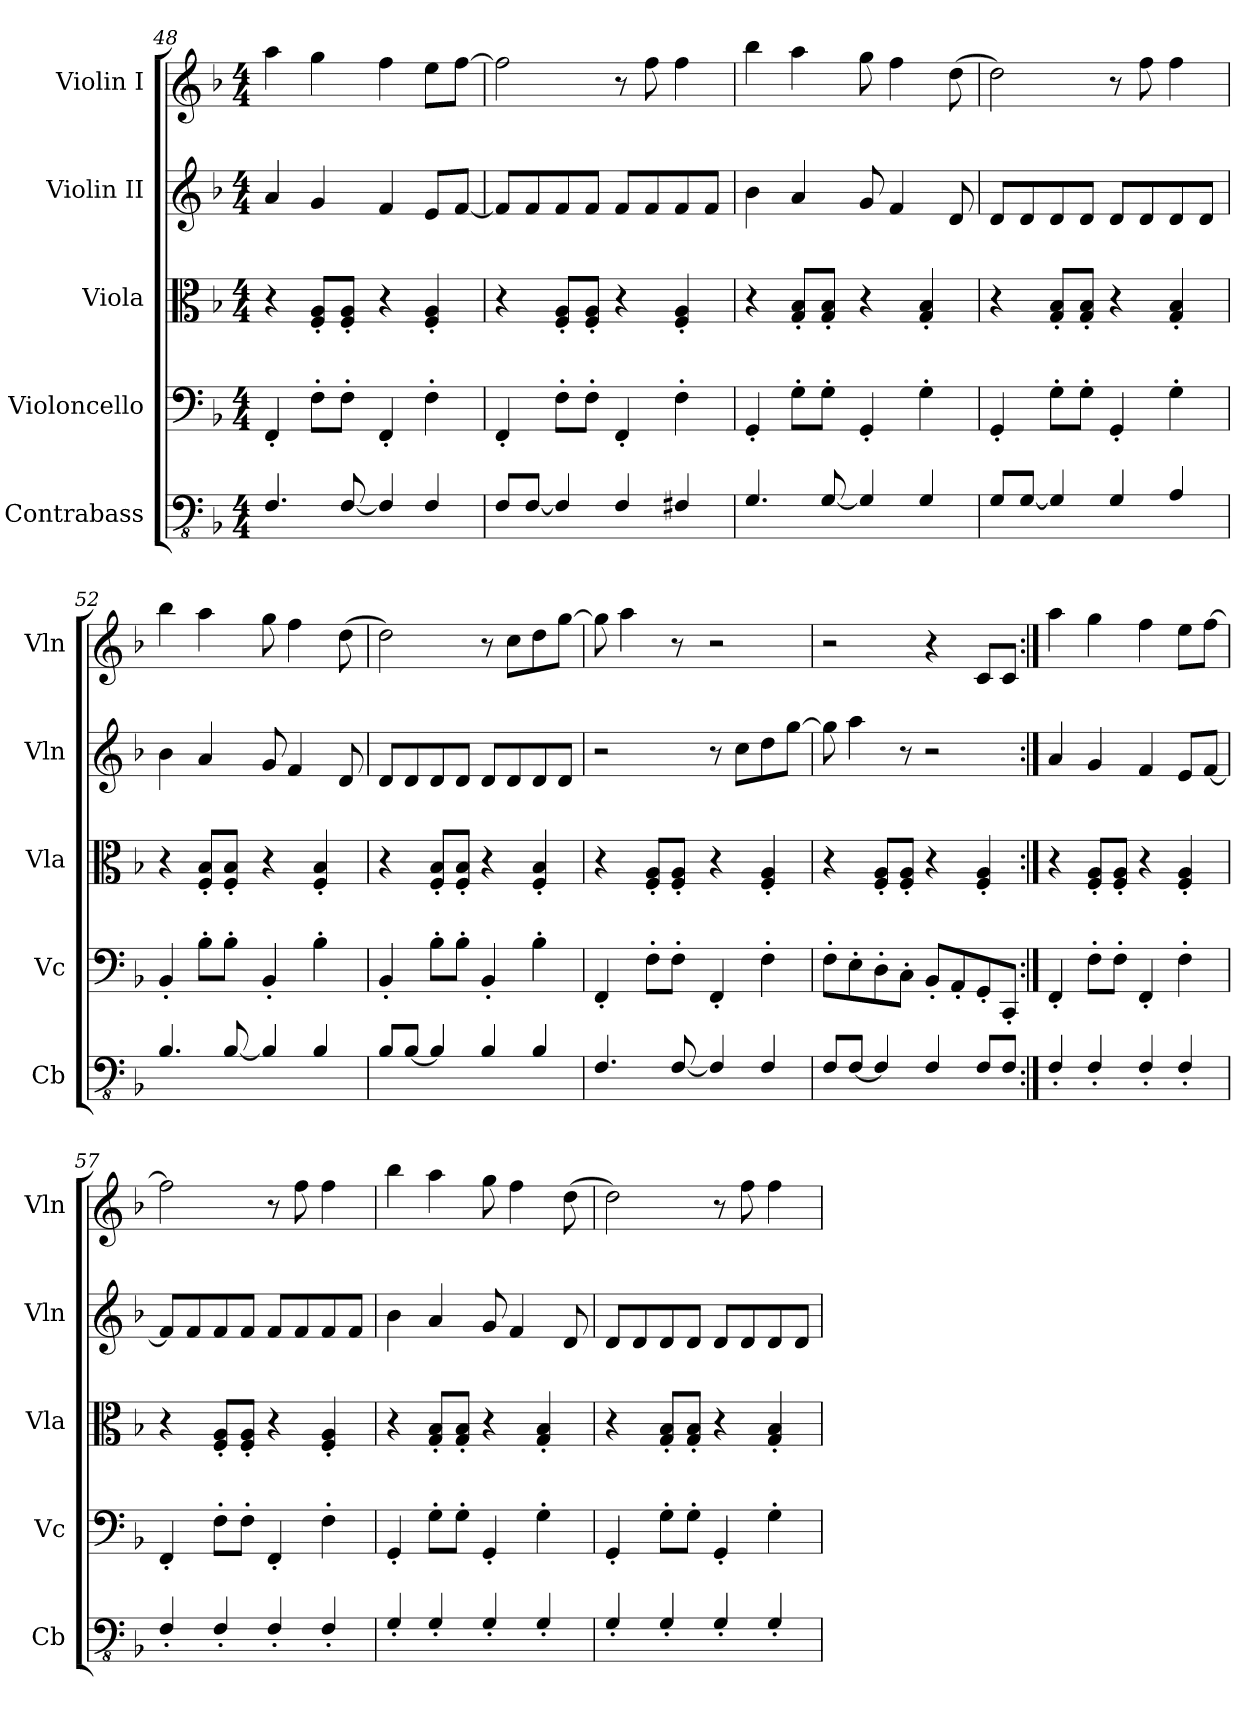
**kern	**kern	**kern	**kern	**kern
*part5	*part4	*part3	*part2	*part1
*staff5	*staff4	*staff3	*staff2	*staff1
*I"Contrabass	*I"Violoncello	*I"Viola	*I"Violin II	*I"Violin I
*I'Cb	*I'Vc	*I'Vla	*I'Vln	*I'Vln
*clefFv4	*clefF4	*clefC3	*clefG2	*clefG2
*ITrd7c12	*	*	*	*
*k[b-]	*k[b-]	*k[b-]	*k[b-]	*k[b-]
*M4/4	*M4/4	*M4/4	*M4/4	*M4/4
=48	=48	=48	=48	=48
4.FFF/	4FF'/	4r	4a/	4aa\
.	8F'\L	8F/' 8A/'L	4g/	4gg\
[8FFF/	8F'\J	8F/' 8A/'J	.	.
4FFF/]	4FF'/	4r	4f/	4ff\
4FFF/	4F'\	4F/' 4A/'	8e/L	8ee\L
.	.	.	[8f/J	[8ff\J
=49	=49	=49	=49	=49
8FFF/L	4FF'/	4r	8f/L]	2ff\]
[8FFF/J	.	.	8f/	.
4FFF/]	8F'\L	8F/' 8A/'L	8f/	.
.	8F'\J	8F/' 8A/'J	8f/J	.
4FFF/	4FF'/	4r	8f/L	8r
.	.	.	8f/	8ff\
4FFF#X/	4F'\	4F/' 4A/'	8f/	4ff\
.	.	.	8f/J	.
!!LO:PB:g=z
=50	=50	=50	=50	=50
4.GGG/	4GG'/	4r	4b-\	4bb-\
.	8G'\L	8G/' 8B-/'L	4a/	4aa\
[8GGG/	8G'\J	8G/' 8B-/'J	.	.
4GGG/]	4GG'/	4r	8g/	8gg\
.	.	.	4f/	4ff\
4GGG/	4G'\	4G/' 4B-/'	.	.
.	.	.	8d/	(8dd\
=51	=51	=51	=51	=51
8GGG/L	4GG'/	4r	8d/L	2dd\)
[8GGG/J	.	.	8d/	.
4GGG/]	8G'\L	8G/' 8B-/'L	8d/	.
.	8G'\J	8G/' 8B-/'J	8d/J	.
4GGG/	4GG'/	4r	8d/L	8r
.	.	.	8d/	8ff\
4AAA/	4G'\	4G/' 4B-/'	8d/	4ff\
.	.	.	8d/J	.
=52	=52	=52	=52	=52
4.BBB-/	4BB-'/	4r	4b-\	4bb-\
.	8B-'\L	8F/' 8B-/'L	4a/	4aa\
[8BBB-/	8B-'\J	8F/' 8B-/'J	.	.
4BBB-/]	4BB-'/	4r	8g/	8gg\
.	.	.	4f/	4ff\
4BBB-/	4B-'\	4F/' 4B-/'	.	.
.	.	.	8d/	(8dd\
=53	=53	=53	=53	=53
8BBB-/L	4BB-'/	4r	8d/L	2dd\)
[8BBB-/J	.	.	8d/	.
4BBB-/]	8B-'\L	8F/' 8B-/'L	8d/	.
.	8B-'\J	8F/' 8B-/'J	8d/J	.
4BBB-/	4BB-'/	4r	8d/L	8r
.	.	.	8d/	8cc\L
4BBB-/	4B-'\	4F/' 4B-/'	8d/	8dd\
.	.	.	8d/J	[8gg\J
=54	=54	=54	=54	=54
4.FFF/	4FF'/	4r	2r	8gg\]
.	.	.	.	4aa\
.	8F'\L	8F/' 8A/'L	.	.
[8FFF/	8F'\J	8F/' 8A/'J	.	8r
4FFF/]	4FF'/	4r	8r	2r
.	.	.	8cc\L	.
4FFF/	4F'\	4F/' 4A/'	8dd\	.
.	.	.	[8gg\J	.
!!LO:LB:g=z
=55	=55	=55	=55	=55
8FFF/L	8F'\L	4r	8gg\]	2r
[8FFF/J	8E'\	.	4aa\	.
4FFF/]	8D'\	8F/' 8A/'L	.	.
.	8C'\J	8F/' 8A/'J	8r	.
4FFF/	8BB-'/L	4r	2r	4r
.	8AA'/	.	.	.
8FFF/L	8GG'/	4F/' 4A/'	.	8c/L
8FFF/J	8CC'/J	.	.	8c/J
=56:|!	=56:|!	=56:|!	=56:|!	=56:|!
4FFF'/	4FF'/	4r	4a/	4aa\
4FFF'/	8F'\L	8F/' 8A/'L	4g/	4gg\
.	8F'\J	8F/' 8A/'J	.	.
4FFF'/	4FF'/	4r	4f/	4ff\
4FFF'/	4F'\	4F/' 4A/'	8e/L	8ee\L
.	.	.	[8f/J	[8ff\J
=57	=57	=57	=57	=57
4FFF'/	4FF'/	4r	8f/L]	2ff\]
.	.	.	8f/	.
4FFF'/	8F'\L	8F/' 8A/'L	8f/	.
.	8F'\J	8F/' 8A/'J	8f/J	.
4FFF'/	4FF'/	4r	8f/L	8r
.	.	.	8f/	8ff\
4FFF'/	4F'\	4F/' 4A/'	8f/	4ff\
.	.	.	8f/J	.
=58	=58	=58	=58	=58
4GGG'/	4GG'/	4r	4b-\	4bb-\
4GGG'/	8G'\L	8G/' 8B-/'L	4a/	4aa\
.	8G'\J	8G/' 8B-/'J	.	.
4GGG'/	4GG'/	4r	8g/	8gg\
.	.	.	4f/	4ff\
4GGG'/	4G'\	4G/' 4B-/'	.	.
.	.	.	8d/	(8dd\
=59	=59	=59	=59	=59
4GGG'/	4GG'/	4r	8d/L	2dd\)
.	.	.	8d/	.
4GGG'/	8G'\L	8G/' 8B-/'L	8d/	.
.	8G'\J	8G/' 8B-/'J	8d/J	.
4GGG'/	4GG'/	4r	8d/L	8r
.	.	.	8d/	8ff\
4GGG'/	4G'\	4G/' 4B-/'	8d/	4ff\
.	.	.	8d/J	.
=	=	=	=	=
*-	*-	*-	*-	*-
